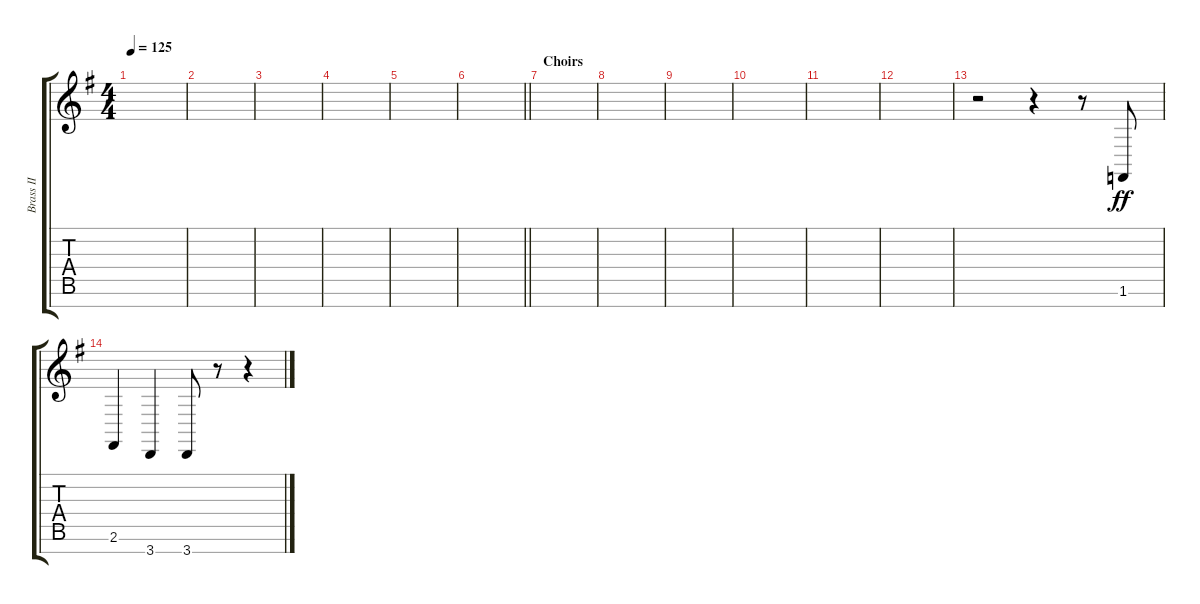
\track ("Brass II" "Brass II") {instrument trombone}
\staff {score tabs}
\tuning (E4 B3 G3 D3 A2 E2 B1) {hide}
\ts (4 4)
\tempo 125
\clef g2
\ks g
|
|
|
|
|
\barLineRight lightlight
|
\section ("" "Choirs")
|
|
|
|
|
|
r.2{volume 16 instrument trombone} r.4 r.8 1.6.8{dy ff} |
2.6.4 3.7.4 3.7.8 r.8 r.4
